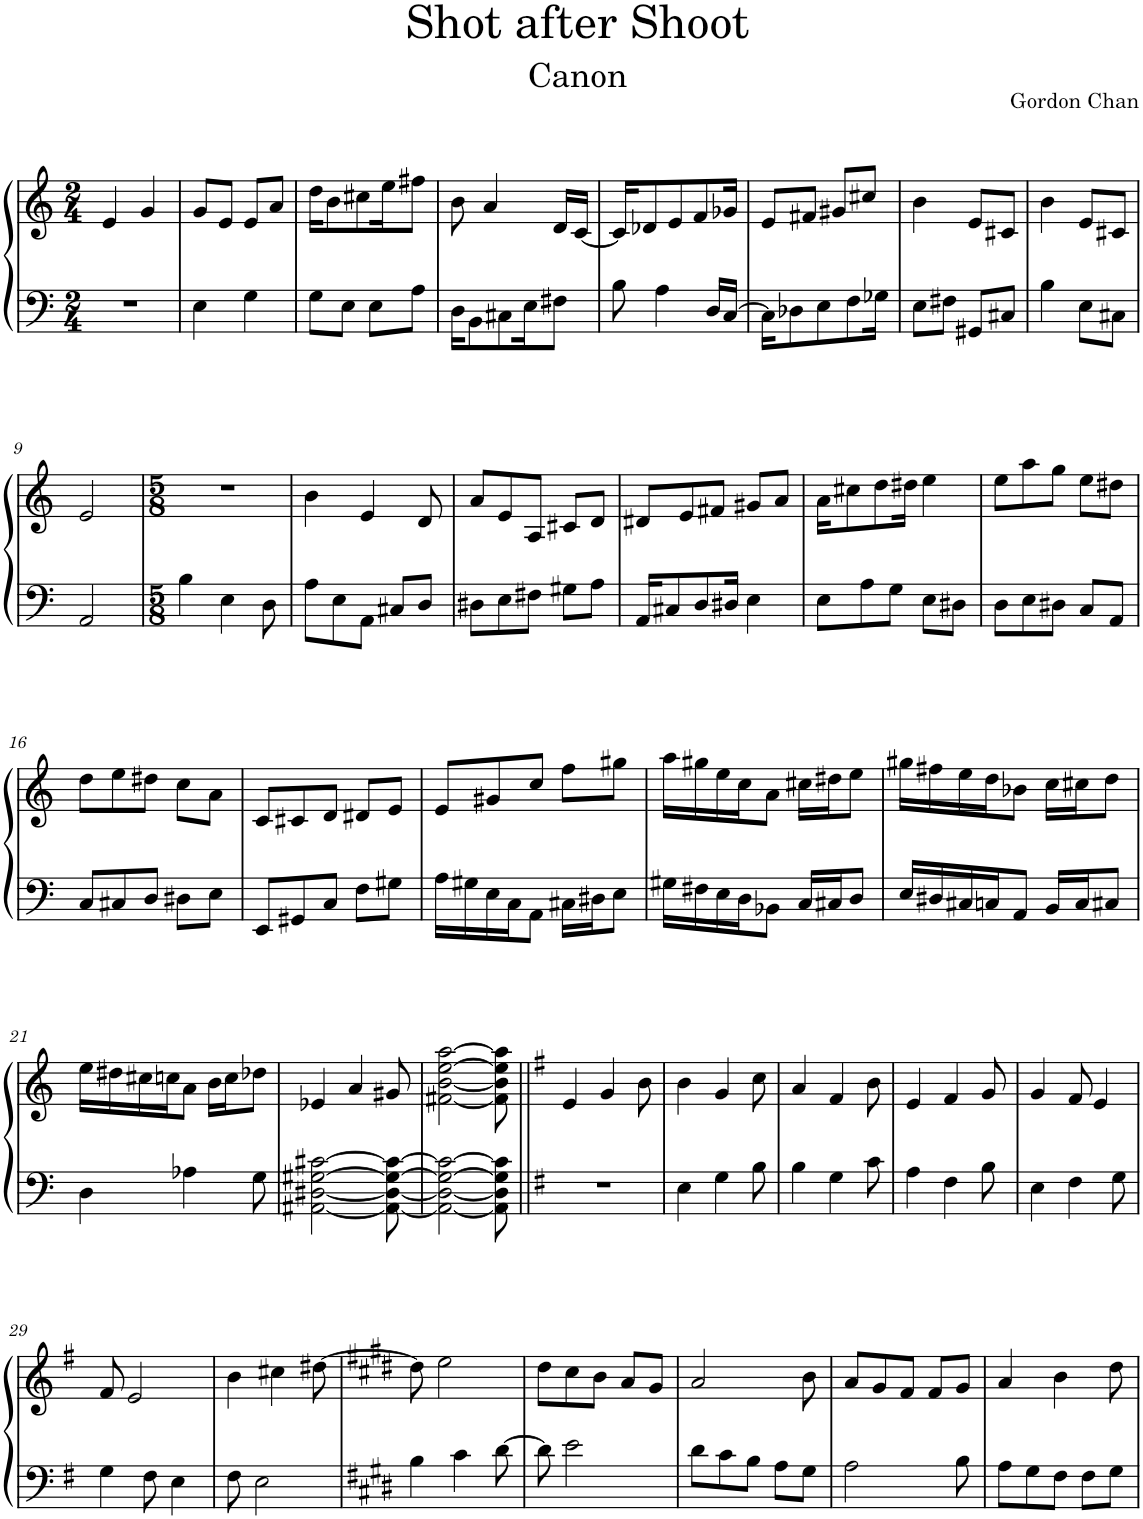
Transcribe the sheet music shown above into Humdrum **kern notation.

**kern	**kern
*part1	*part1
*staff2	*staff1
*I"Clavinet	*
*I'Clav.	*
*clefF4	*clefG2
*k[]	*k[]
*M2/4	*M2/4
=1	=1
2r	4e/
.	4g/
=2	=2
4E\	8g/L
.	8e/J
4G\	8e/L
.	8a/J
=3	=3
8G\L	16dd\KL
.	8b\
8E\J	.
.	8cc#X\
8E\L	.
.	16ee\K
8A\J	8ff#X\J
=4	=4
16D\KL	8b\
8BB\	.
.	4a/
8C#X\	.
16E\K	.
8F#X\J	16d/LL
.	[16c/JJ
=5	=5
8B\	16c/KL]
.	8d-X/
4A\	.
.	8e/
.	8f/
16D/LL	.
[16C/JJ	16g-X/Jk
=6	=6
16C\KL]	8e/L
8D-X\	.
.	8f#X/J
8E\	.
.	8g#X/L
8F\	.
.	8cc#X/J
16G-X\Jk	.
=7	=7
8E\L	4b\
8F#X\J	.
8GG#X/L	8e/L
8C#X/J	8c#X/J
=8	=8
4B\	4b\
8E\L	8e/L
8C#X\J	8c#X/J
!!LO:LB:g=z
=9	=9
2AA/	2e/
=10	=10
*M5/8	*M5/8
4B\	8%5r
4E\	.
8D\	.
=11	=11
8A\L	4b\
8E\	.
8AA\J	4e/
8C#X/L	.
8D/J	8d/
=12	=12
8D#X\L	8a/L
8E\	8e/
8F#X\J	8A/J
8G#X\L	8c#X/L
8A\J	8d/J
=13	=13
16AA/KL	8d#X/L
8C#X/	.
.	8e/
8D/	.
.	8f#X/J
16D#X/Jk	.
4E\	8g#X/L
.	8a/J
=14	=14
8E\L	16a\KL
.	8cc#X\
8A\	.
.	8dd\
8G\J	.
.	16dd#X\Jk
8E\L	4ee\
8D#X\J	.
=15	=15
8D\L	8ee\L
8E\	8aa\
8D#X\J	8gg\J
8C/L	8ee\L
8AA/J	8dd#X\J
!!LO:LB:g=z
=16	=16
8C/L	8dd\L
8C#X/	8ee\
8D/J	8dd#X\J
8D#X\L	8cc\L
8E\J	8a\J
=17	=17
8EE/L	8c/L
8GG#X/	8c#X/
8C/J	8d/J
8F\L	8d#X/L
8G#X\J	8e/J
=18	=18
16A\LL	8e/L
16G#X\	.
16E\	8g#X/
16C\J	.
8AA\J	8cc/J
16C#X\LL	8ff\L
16D#X\J	.
8E\J	8gg#X\J
=19	=19
16G#X\LL	16aa\LL
16F#X\	16gg#X\
16E\	16ee\
16D\J	16cc\J
8BB-X\J	8a\J
16C/LL	16cc#X\LL
16C#X/J	16dd#X\J
8D/J	8ee\J
=20	=20
16E/LL	16gg#X\LL
16D#X/	16ff#X\
16C#X/	16ee\
16Cn/J	16dd\J
8AA/J	8b-X\J
16BB/LL	16cc\LL
16C/J	16cc#X\J
8C#X/J	8dd\J
!!LO:LB:g=z
=21	=21
4D\	16ee\LL
.	16dd#X\
.	16cc#X\
.	16ccn\J
4A-X\	8a\J
.	16b\LL
.	16cc\J
8G\	8dd-X\J
=22	=22
[2AA#X\ [2D#X\ [2G#X\ [2c#X\	4e-X/
.	4a/
8AA#\_ 8D#\_ 8G#\_ 8c#\_	8g#X/
=23	=23
2AA#\_ 2D#\_ 2G#\_ 2c#\_	[2f#X\ [2b\ [2ee\ [2aa\
8AA#\] 8D#\] 8G#\] 8c#\]	8f#\] 8b\] 8ee\] 8aa\]
=24||	=24||
*k[f#]	*k[f#]
8%5r	4e/
.	4g/
.	8b\
=25	=25
4E\	4b\
4G\	4g/
8B\	8cc\
=26	=26
4B\	4a/
4G\	4f#/
8c\	8b\
=27	=27
4A\	4e/
4F#\	4f#/
8B\	8g/
=28	=28
4E\	4g/
4F#\	8f#/
.	4e/
8G\	.
!!LO:LB:g=z
=29	=29
4G\	8f#/
.	2e/
8F#\	.
4E\	.
=30	=30
8F#\	4b\
2E\	.
.	4cc#X\
.	[8dd#X\
=31	=31
*k[f#c#g#d#]	*k[f#c#g#d#]
4B\	8dd#\]
.	2ee\
4c#\	.
[8d#\	.
=32	=32
8d#\]	8dd#\L
2e\	8cc#\
.	8b\J
.	8a/L
.	8g#/J
=33	=33
8d#\L	2a/
8c#\	.
8B\J	.
8A\L	.
8G#\J	8b\
=34	=34
2A\	8a/L
.	8g#/
.	8f#/J
.	8f#/L
8B\	8g#/J
=35	=35
8A\L	4a/
8G#\	.
8F#\J	4b\
8F#\L	.
8G#\J	8dd#\
=	=
*-	*-
